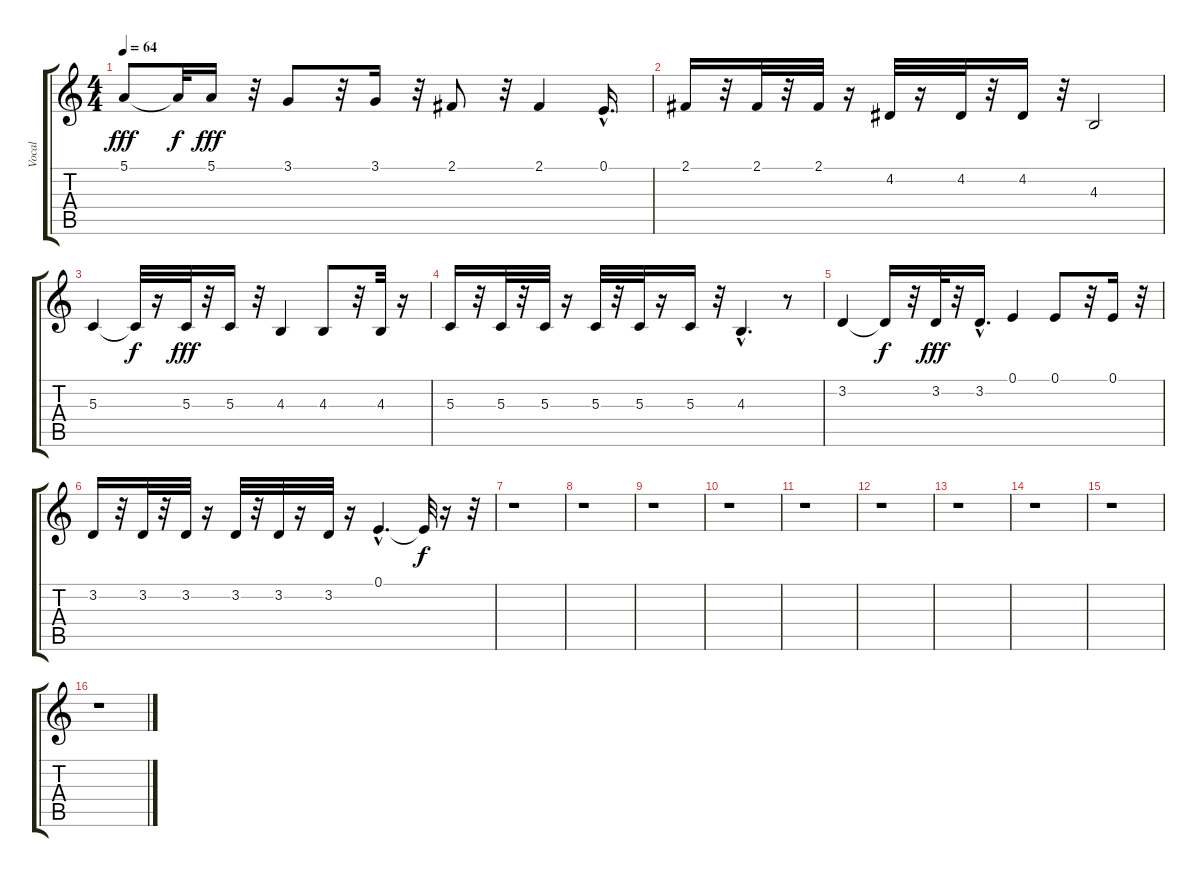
\track ("Vocal" "Vocal") {instrument trumpet}
\staff {score tabs}
\tuning (E4 B3 G3 D3 A2 E2) {hide}
\ts (4 4)
\tempo 64
\clef g2
\ks c
5.1.8{dy fff} 5.1{t}.32{dy f} 5.1.16{dy fff} r.32 3.1.8 r.32 3.1.16 r.32 2.1.8 r.32 2.1.4 0.1{hac}.16{d} |
2.1.16 r.32 2.1.32 r.32 2.1.32 r.16 4.2.32 r.16 4.2.32 r.32 4.2.16 r.32 4.3.2 |
5.3.4 5.3{t}.32{dy f} r.16 5.3.32{dy fff} r.32 5.3.16 r.32 4.3.4 4.3.8 r.32 4.3.32 r.16 |
5.3.16 r.32 5.3.32 r.32 5.3.32 r.16 5.3.32 r.32 5.3.32 r.16 5.3.16 r.32 4.3{hac}.4{d} r.8 |
3.2.4 3.2{t}.16{dy f} r.32 3.2.32{dy fff} r.32 3.2{hac}.16{d} 0.1.4 0.1.8 r.32 0.1.16 r.32 |
3.2.16 r.32 3.2.32 r.32 3.2.32 r.16 3.2.32 r.32 3.2.32 r.16 3.2.32 r.16 0.1{hac}.4{d} 0.1{t}.32{dy f} r.16 r.32 |
r.1 |
r.1 |
r.1 |
r.1 |
r.1 |
r.1 |
r.1 |
r.1 |
r.1 |
r.1
